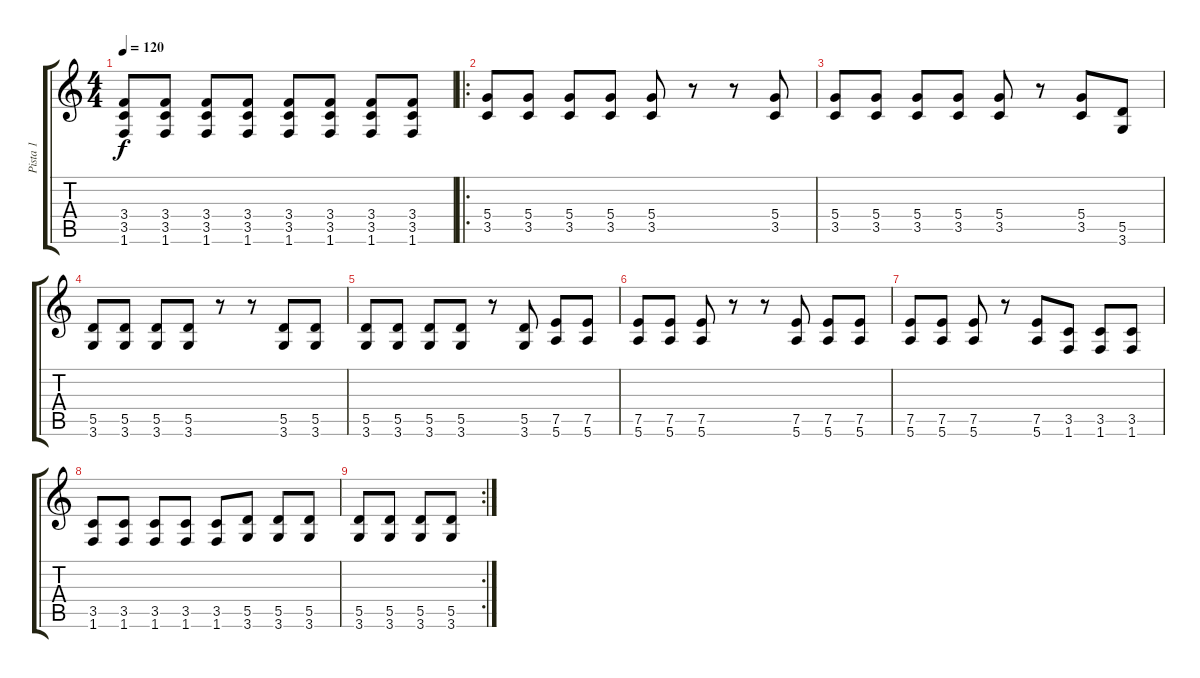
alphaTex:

\track ("Pista 1" "Pista 1") {instrument acousticguitarnylon}
\staff {score tabs}
\tuning (E4 B3 G3 D3 A2 E2) {hide}
\ts (4 4)
\tempo 120
\clef g2
\ks c
(3.4 3.5 1.6).8{dy f} (3.4 3.5 1.6).8 (3.4 3.5 1.6).8 (3.4 3.5 1.6).8 (3.4 3.5 1.6).8 (3.4 3.5 1.6).8 (3.4 3.5 1.6).8 (3.4 3.5 1.6).8 |
\ro
(5.4 3.5).8 (5.4 3.5).8 (5.4 3.5).8 (5.4 3.5).8 (5.4 3.5).8 r.8 r.8 (5.4 3.5).8 |
(5.4 3.5).8 (5.4 3.5).8 (5.4 3.5).8 (5.4 3.5).8 (5.4 3.5).8 r.8 (5.4 3.5).8 (5.5 3.6).8 |
(5.5 3.6).8 (5.5 3.6).8 (5.5 3.6).8 (5.5 3.6).8 r.8 r.8 (5.5 3.6).8 (5.5 3.6).8 |
(5.5 3.6).8 (5.5 3.6).8 (5.5 3.6).8 (5.5 3.6).8 r.8 (5.5 3.6).8 (7.5 5.6).8 (7.5 5.6).8 |
(7.5 5.6).8 (7.5 5.6).8 (7.5 5.6).8 r.8 r.8 (7.5 5.6).8 (7.5 5.6).8 (7.5 5.6).8 |
(7.5 5.6).8 (7.5 5.6).8 (7.5 5.6).8 r.8 (7.5 5.6).8 (3.5 1.6).8 (3.5 1.6).8 (3.5 1.6).8 |
(3.5 1.6).8 (3.5 1.6).8 (3.5 1.6).8 (3.5 1.6).8 (3.5 1.6).8 (5.5 3.6).8 (5.5 3.6).8 (5.5 3.6).8 |
\rc 2
(5.5 3.6).8 (5.5 3.6).8 (5.5 3.6).8 (5.5 3.6).8
